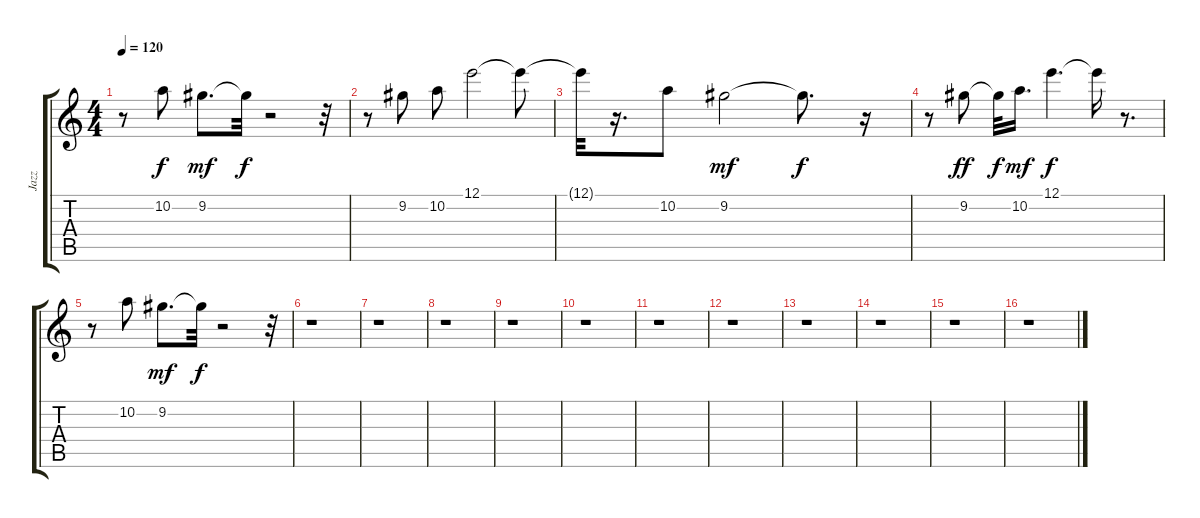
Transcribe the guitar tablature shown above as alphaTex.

\track ("Jazz" "Jazz") {instrument electricguitarjazz}
\staff {score tabs}
\tuning (E4 B3 G3 D3 A2 E2) {hide}
\ts (4 4)
\tempo 120
\clef g2
\ks c
r.8{dy f} 10.2.8 9.2.8{d dy mf} 9.2{t}.32{dy f} r.2 r.32 |
r.8 9.2.8 10.2.8 12.1.2 12.1{t}.8 |
12.1{t}.32 r.16{d} 10.2.8 9.2.2{dy mf} 9.2{t}.8{d dy f} r.16 |
r.8 9.2.8{dy ff} 9.2{t}.32{dy f} 10.2.16{d dy mf} 12.1.4{d dy f} 12.1{t}.16 r.8{d} |
r.8 10.2.8 9.2.8{d dy mf} 9.2{t}.32{dy f} r.2 r.32 |
r.1 |
r.1 |
r.1 |
r.1 |
r.1 |
r.1 |
r.1 |
r.1 |
r.1 |
r.1 |
r.1
